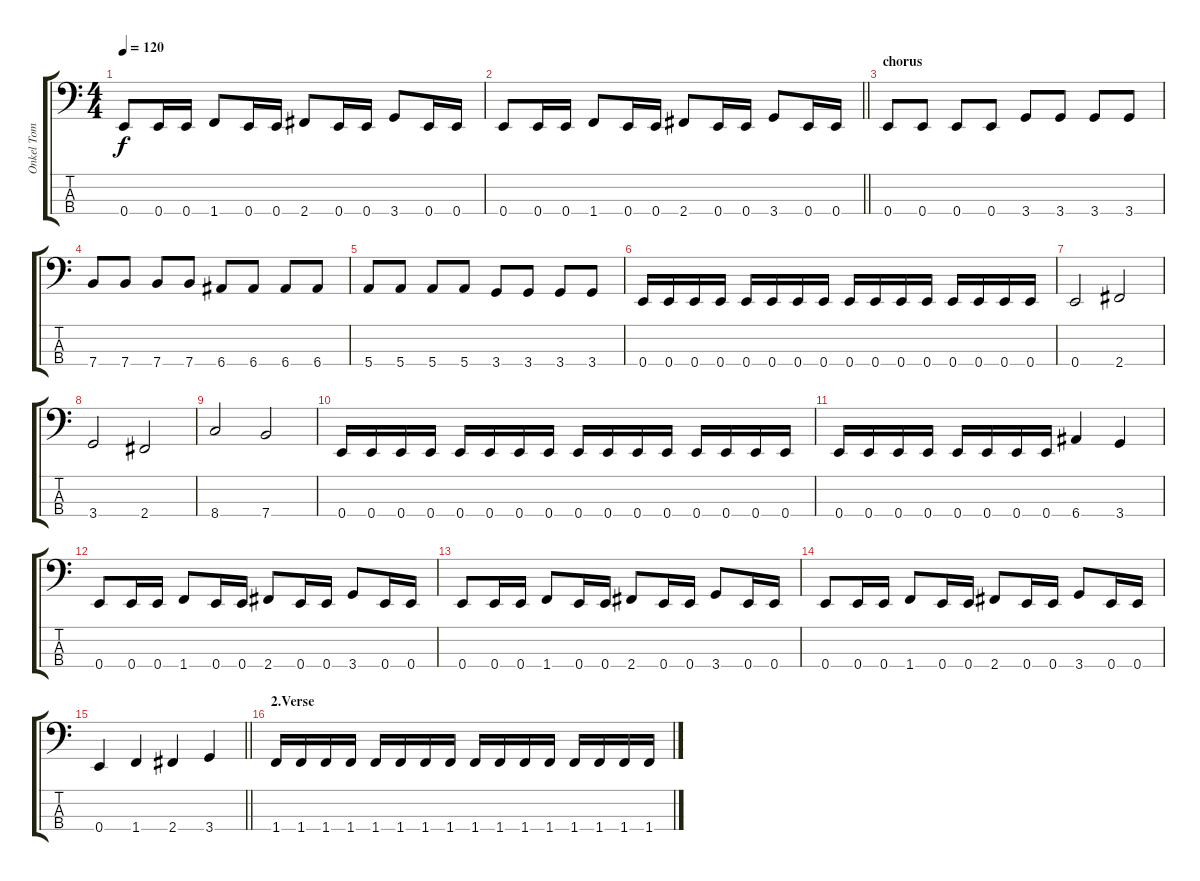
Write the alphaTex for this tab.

\track ("Onkel Tom" "Onkel Tom") {instrument electricbassfinger}
\staff {score tabs}
\tuning (G2 D2 A1 E1) {hide}
\ts (4 4)
\tempo 120
\clef f4
\ks c
0.4.8{dy f} 0.4.16 0.4.16 1.4.8 0.4.16 0.4.16 2.4.8 0.4.16 0.4.16 3.4.8 0.4.16 0.4.16 |
\barLineRight lightlight
0.4.8 0.4.16 0.4.16 1.4.8 0.4.16 0.4.16 2.4.8 0.4.16 0.4.16 3.4.8 0.4.16 0.4.16 |
\section ("" "chorus")
0.4.8 0.4.8 0.4.8 0.4.8 3.4.8 3.4.8 3.4.8 3.4.8 |
7.4.8 7.4.8 7.4.8 7.4.8 6.4.8 6.4.8 6.4.8 6.4.8 |
5.4.8 5.4.8 5.4.8 5.4.8 3.4.8 3.4.8 3.4.8 3.4.8 |
0.4.16 0.4.16 0.4.16 0.4.16 0.4.16 0.4.16 0.4.16 0.4.16 0.4.16 0.4.16 0.4.16 0.4.16 0.4.16 0.4.16 0.4.16 0.4.16 |
0.4.2 2.4.2 |
3.4.2 2.4.2 |
8.4.2 7.4.2 |
0.4.16 0.4.16 0.4.16 0.4.16 0.4.16 0.4.16 0.4.16 0.4.16 0.4.16 0.4.16 0.4.16 0.4.16 0.4.16 0.4.16 0.4.16 0.4.16 |
0.4.16 0.4.16 0.4.16 0.4.16 0.4.16 0.4.16 0.4.16 0.4.16 6.4.4 3.4.4 |
0.4.8 0.4.16 0.4.16 1.4.8 0.4.16 0.4.16 2.4.8 0.4.16 0.4.16 3.4.8 0.4.16 0.4.16 |
0.4.8 0.4.16 0.4.16 1.4.8 0.4.16 0.4.16 2.4.8 0.4.16 0.4.16 3.4.8 0.4.16 0.4.16 |
0.4.8 0.4.16 0.4.16 1.4.8 0.4.16 0.4.16 2.4.8 0.4.16 0.4.16 3.4.8 0.4.16 0.4.16 |
\barLineRight lightlight
0.4.4 1.4.4 2.4.4 3.4.4 |
\section ("" "2.Verse")
1.4.16 1.4.16 1.4.16 1.4.16 1.4.16 1.4.16 1.4.16 1.4.16 1.4.16 1.4.16 1.4.16 1.4.16 1.4.16 1.4.16 1.4.16 1.4.16
